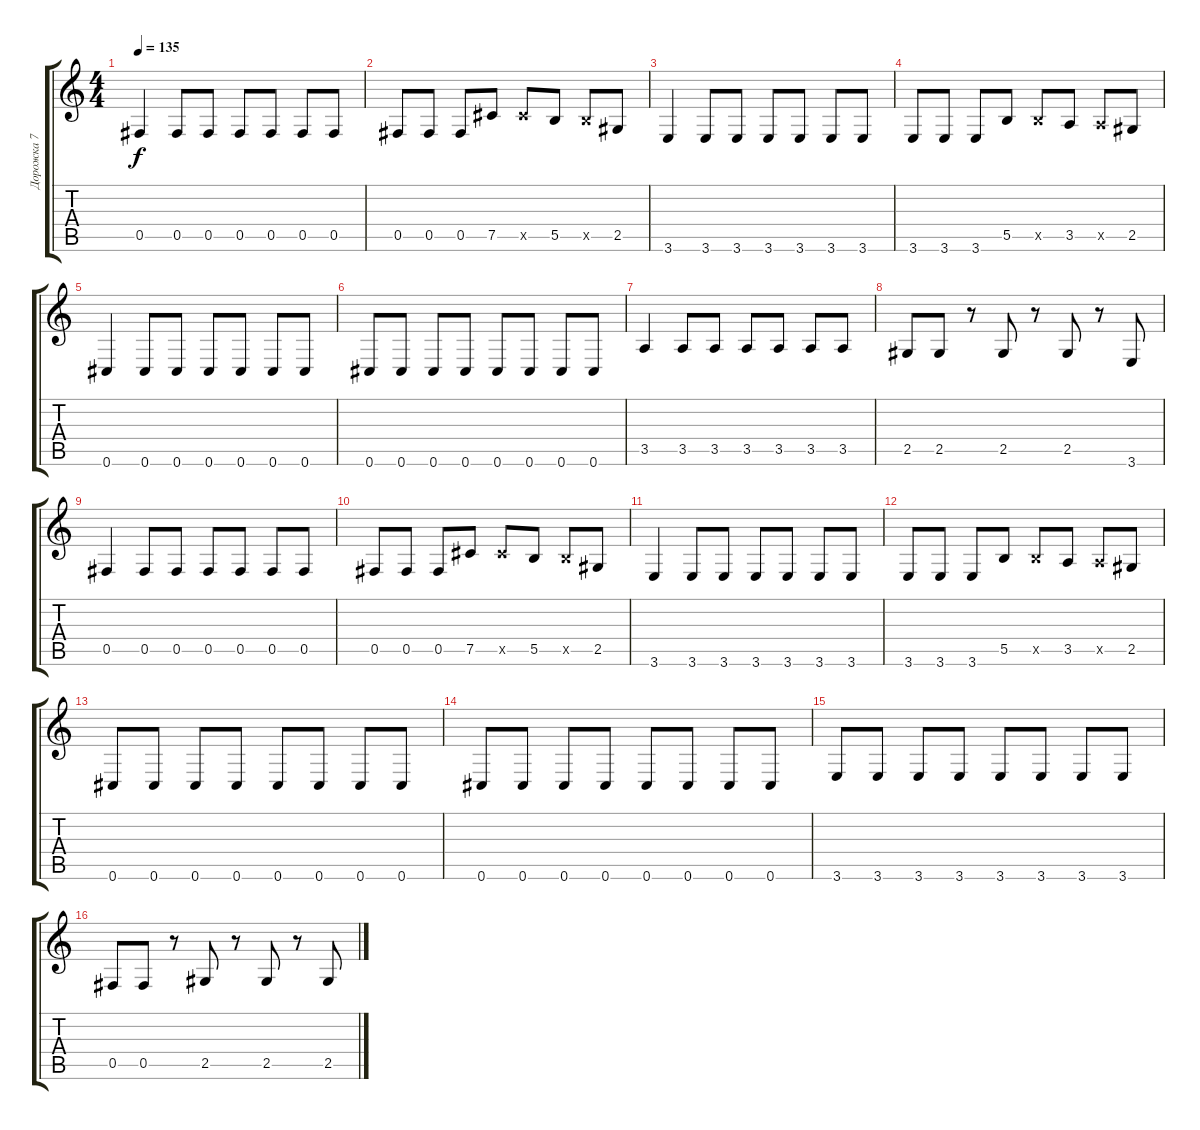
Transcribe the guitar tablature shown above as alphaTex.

\track ("Дорожка 7" "Дорожка 7") {instrument electricbassfinger}
\staff {score tabs}
\tuning (Db4 Ab3 E3 B2 Gb2 Db2) {hide}
\ts (4 4)
\tempo 135
\clef g2
\ks c
0.5.4{dy f} 0.5.8 0.5.8 0.5.8 0.5.8 0.5.8 0.5.8 |
0.5.8 0.5.8 0.5.8 7.5.8 7.5{x}.8 5.5.8 5.5{x}.8 2.5.8 |
3.6.4 3.6.8 3.6.8 3.6.8 3.6.8 3.6.8 3.6.8 |
3.6.8 3.6.8 3.6.8 5.5.8 5.5{x}.8 3.5.8 3.5{x}.8 2.5.8 |
0.6.4 0.6.8 0.6.8 0.6.8 0.6.8 0.6.8 0.6.8 |
0.6.8 0.6.8 0.6.8 0.6.8 0.6.8 0.6.8 0.6.8 0.6.8 |
3.5.4 3.5.8 3.5.8 3.5.8 3.5.8 3.5.8 3.5.8 |
2.5.8 2.5.8 r.8 2.5.8 r.8 2.5.8 r.8 3.6.8 |
0.5.4 0.5.8 0.5.8 0.5.8 0.5.8 0.5.8 0.5.8 |
0.5.8 0.5.8 0.5.8 7.5.8 7.5{x}.8 5.5.8 5.5{x}.8 2.5.8 |
3.6.4 3.6.8 3.6.8 3.6.8 3.6.8 3.6.8 3.6.8 |
3.6.8 3.6.8 3.6.8 5.5.8 5.5{x}.8 3.5.8 3.5{x}.8 2.5.8 |
0.6.8 0.6.8 0.6.8 0.6.8 0.6.8 0.6.8 0.6.8 0.6.8 |
0.6.8 0.6.8 0.6.8 0.6.8 0.6.8 0.6.8 0.6.8 0.6.8 |
3.6.8 3.6.8 3.6.8 3.6.8 3.6.8 3.6.8 3.6.8 3.6.8 |
0.5.8 0.5.8 r.8 2.5.8 r.8 2.5.8 r.8 2.5.8
